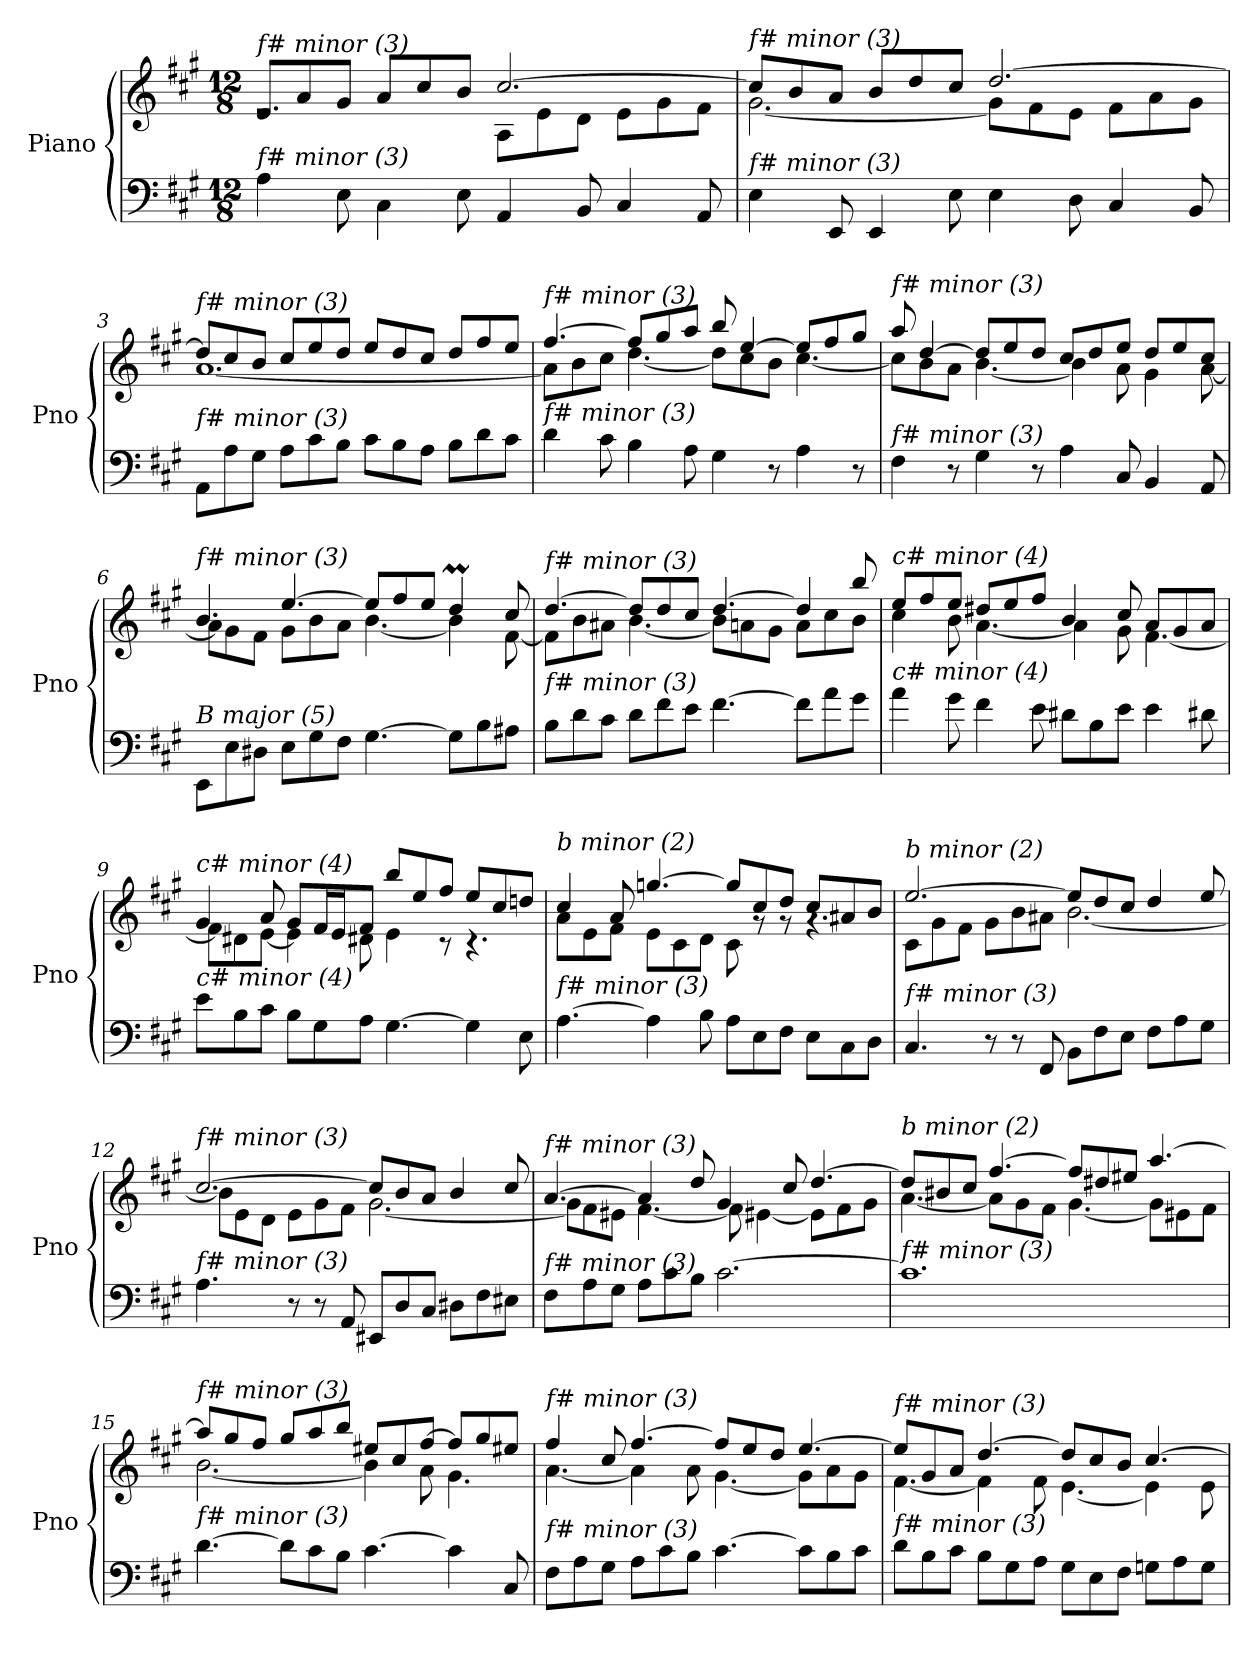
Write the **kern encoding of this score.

**kern	**kern
*part1	*part1
*staff2	*staff1
*I"Piano	*
*I'Pno	*
*clefF4	*clefG2
*k[f#c#g#]	*k[f#c#g#]
*M12/8	*M12/8
=1	=1
*	*^
!	!LO:TX:i:t=f# minor (3)	!
!LO:TX:i:t=f# minor (3)	!	!
4A\	8e/L	2.re
.	8a/	.
8E\	8g#/J	.
4C#\	8a/L	.
.	8cc#/	.
8E\	8b/J	.
4AA/	[2.cc#/	8A\L
.	.	8e\
8BB/	.	8d\J
4C#/	.	8e\L
.	.	8g#\
8AA/	.	8f#\J
=2	=2	=2
!	!LO:TX:i:t=f# minor (3)	!
!LO:TX:i:t=f# minor (3)	!	!
4E\	8cc#/L]	[2.g#\
.	8b/	.
8EE/	8a/J	.
4EE/	8b/L	.
.	8dd/	.
8E\	8cc#/J	.
4E\	[2.dd/	8g#\L]
.	.	8f#\
8D\	.	8e\J
4C#/	.	8f#\L
.	.	8a\
8BB/	.	8g#\J
=3	=3	=3
!	!LO:TX:i:t=f# minor (3)	!
!LO:TX:i:t=f# minor (3)	!	!
8AA\L	8dd/L]	[1.a
8A\	8cc#/	.
8G#\J	8b/J	.
8A\L	8cc#/L	.
8c#\	8ee/	.
8B\J	8dd/J	.
8c#\L	8ee/L	.
8B\	8dd/	.
8A\J	8cc#/J	.
8B\L	8dd/L	.
8d\	8ff#/	.
8c#\J	8ee/J	.
!!LO:LB:g=z	!!
=4	=4	=4
!	!LO:TX:i:t=f# minor (3)	!
!LO:TX:i:t=f# minor (3)	!	!
4d\	[4.ff#/	8a\L]
.	.	8b\
8c#\	.	8cc#\J
4B\	8ff#/L]	[4.dd\
.	8gg#/	.
8A\	8aa/J	.
4G#\	8bb/	8dd\L]
.	[4ee/	8cc#\
8r	.	8b\J
4A\	8ee/L]	[4.cc#\
.	8ff#/	.
8r	8gg#/J	.
=5	=5	=5
!	!LO:TX:i:t=f# minor (3)	!
!LO:TX:i:t=f# minor (3)	!	!
4F#\	8aa/	8cc#\L]
.	[4dd/	8b\
8r	.	8a\J
4G#\	8dd/L]	[4.b\
.	8ee/	.
8r	8dd/J	.
4A\	8cc#/L	4b\]
.	8dd/	.
8C#/	8ee/J	8a\
4BB/	8dd/L	4g#\
.	8ee/	.
8AA/	8cc#/J	[8a\
=6	=6	=6
!	!LO:TX:i:t=f# minor (3)	!
!LO:TX:i:t=B major (5)	!	!
8EE\L	4.b/	8a\L]
8E\	.	8g#\
8D#X\J	.	8f#\J
8E\L	[4.ee/	8g#\L
8G#\	.	8b\
8F#\J	.	8a\J
[4.G#\	8ee/L]	[4.b\
.	8ff#/	.
.	8ee/J	.
8G#\L]	4ddM/	4b\]
8B\	.	.
8A#X\J	8cc#/	[8f#\
!!LO:LB:g=z	!!
=7	=7	=7
!	!LO:TX:i:t=f# minor (3)	!
!LO:TX:i:t=f# minor (3)	!	!
8B\L	[4.dd/	8f#\L]
8d\	.	8b\
8c#\J	.	8a#X\J
8d\L	8dd/L]	[4.b\
8f#\	8dd/	.
8e\J	8cc#/J	.
[4.f#\	[4.dd/	8b\L]
.	.	8an\
.	.	8g#\J
8f#\L]	4dd/]	8a\L
8a\	.	8cc#\
8g#\J	8bb/	8b\J
=8	=8	=8
!	!LO:TX:i:t=c# minor (4)	!
!LO:TX:i:t=c# minor (4)	!	!
4a\	8ee/L	4cc#\
.	8ff#/	.
8g#\	8ee/J	8b\
4f#\	8dd#X/L	[4.a\
.	8ee/	.
8e\	8ff#/J	.
8d#X\L	4b/	4a\]
8B\	.	.
8e\J	8cc#/	8g#\
4e\	8a/L	[4.f#\
.	8g#/	.
8d#X\	8a/J	.
=9	=9	=9
!	!LO:TX:i:t=c# minor (4)	!
!LO:TX:i:t=c# minor (4)	!	!
8e\L	4g#/	8f#\L]
8B\	.	8d#X\
8c#\J	8a/	[8e\J
8B\L	8g#/L	4e\]
8G#\	16f#/L	.
.	16e/J	.
8A\J	8f#/J	8d#X\
[4.G#\	8bb/L	4e\
.	8ee/	.
.	8ff#/J	8r
4G#\]	8ee/L	4.r
.	8cc#/	.
8E\	8ddn/J	.
!!LO:LB:g=z	!!
=10	=10	=10
!	!LO:TX:i:t=b minor (2)	!
!LO:TX:i:t=f# minor (3)	!	!
[4.A\	4cc#/	8a\L
.	.	8e\
.	8a/	8f#\J
4A\]	[4.ggn/	8e\L
.	.	8c#\
8B\	.	8d\J
8A\L	8gg/L]	8c#\
8E\	8cc#/	8rg
8F#\J	8dd/J	8rg
8E\L	8cc#/L	4.rg
8C#\	8a#X/	.
8D\J	8b/J	.
=11	=11	=11
!	!LO:TX:i:t=b minor (2)	!
!LO:TX:i:t=f# minor (3)	!	!
4.C#/	[2.ee/	8c#\L
.	.	8g#\
.	.	8f#\J
8r	.	8g#\L
8r	.	8b\
8FF#/	.	8a#X\J
8BB\L	8ee/L]	[2.b\
8F#\	8dd/	.
8E\J	8cc#/J	.
8F#\L	4dd/	.
8A\	.	.
8G#\J	8ee/	.
=12	=12	=12
!	!LO:TX:i:t=f# minor (3)	!
!LO:TX:i:t=f# minor (3)	!	!
4.A\	[2.cc#/	8b\L]
.	.	8e\
.	.	8d\J
8r	.	8e\L
8r	.	8g#\
8AA/	.	8f#\J
8EE#X/L	8cc#/L]	[2.g#\
8D/	8b/	.
8C#/J	8a/J	.
8D#X\L	4b/	.
8F#\	.	.
8E#X\J	8cc#/	.
!!LO:LB:g=z	!!
=13	=13	=13
!	!LO:TX:i:t=f# minor (3)	!
!LO:TX:i:t=f# minor (3)	!	!
8F#\L	[4.a/	8g#\L]
8A\	.	8f#\
8G#\J	.	8e#X\J
8A\L	4a/]	[4.f#\
8c#\	.	.
8B\J	8dd/	.
[2.c#\	4g#/	8f#\]
.	.	[4e#X\
.	8cc#/	.
.	[4.dd/	8e#\L]
.	.	8f#\
.	.	8g#\J
=14	=14	=14
!	!LO:TX:i:t=b minor (2)	!
!LO:TX:i:t=f# minor (3)	!	!
1.c#]	8dd/L]	[4.a\
.	8b#X/	.
.	8cc#/J	.
.	[4.ff#/	8a\L]
.	.	8g#\
.	.	8f#\J
.	8ff#/L]	[4.g#\
.	8dd#X/	.
.	8ee#X/J	.
.	[4.aa/	8g#\L]
.	.	8e#X\
.	.	8f#\J
=15	=15	=15
!	!LO:TX:i:t=f# minor (3)	!
!LO:TX:i:t=f# minor (3)	!	!
[4.d\	8aa/L]	[2.b\
.	8gg#/	.
.	8ff#/J	.
8d\L]	8gg#/L	.
8c#\	8aa/	.
8B\J	8bb/J	.
[4.c#\	8ee#X/L	4b\]
.	8cc#/	.
.	[8ff#/J	8a\
4c#\]	8ff#/L]	4.g#\
.	8gg#/	.
8C#/	8ee#X/J	.
!!LO:PB:g=z	!!
=16	=16	=16
!	!LO:TX:i:t=f# minor (3)	!
!LO:TX:i:t=f# minor (3)	!	!
8F#\L	4ff#/	[4.a\
8A\	.	.
8G#\J	8cc#/	.
8A\L	[4.ff#/	4a\]
8c#\	.	.
8B\J	.	8a\
[4.c#\	8ff#/L]	[4.g#\
.	8ee/	.
.	8dd/J	.
8c#\L]	[4.ee/	8g#\L]
8B\	.	8a\
8c#\J	.	8g#\J
=17	=17	=17
!	!LO:TX:i:t=f# minor (3)	!
!LO:TX:i:t=f# minor (3)	!	!
8d\L	8ee/L]	[4.f#\
8B\	8g#/	.
8c#\J	8a/J	.
8B\L	[4.dd/	4f#\]
8G#\	.	.
8A\J	.	8f#\
8G#\L	8dd/L]	[4.e\
8E\	8cc#/	.
8F#\J	8b/J	.
8Gn\L	[4.cc#/	4e\]
8A\	.	.
8G\J	.	8e\
*	*v	*v
=	=
*-	*-
